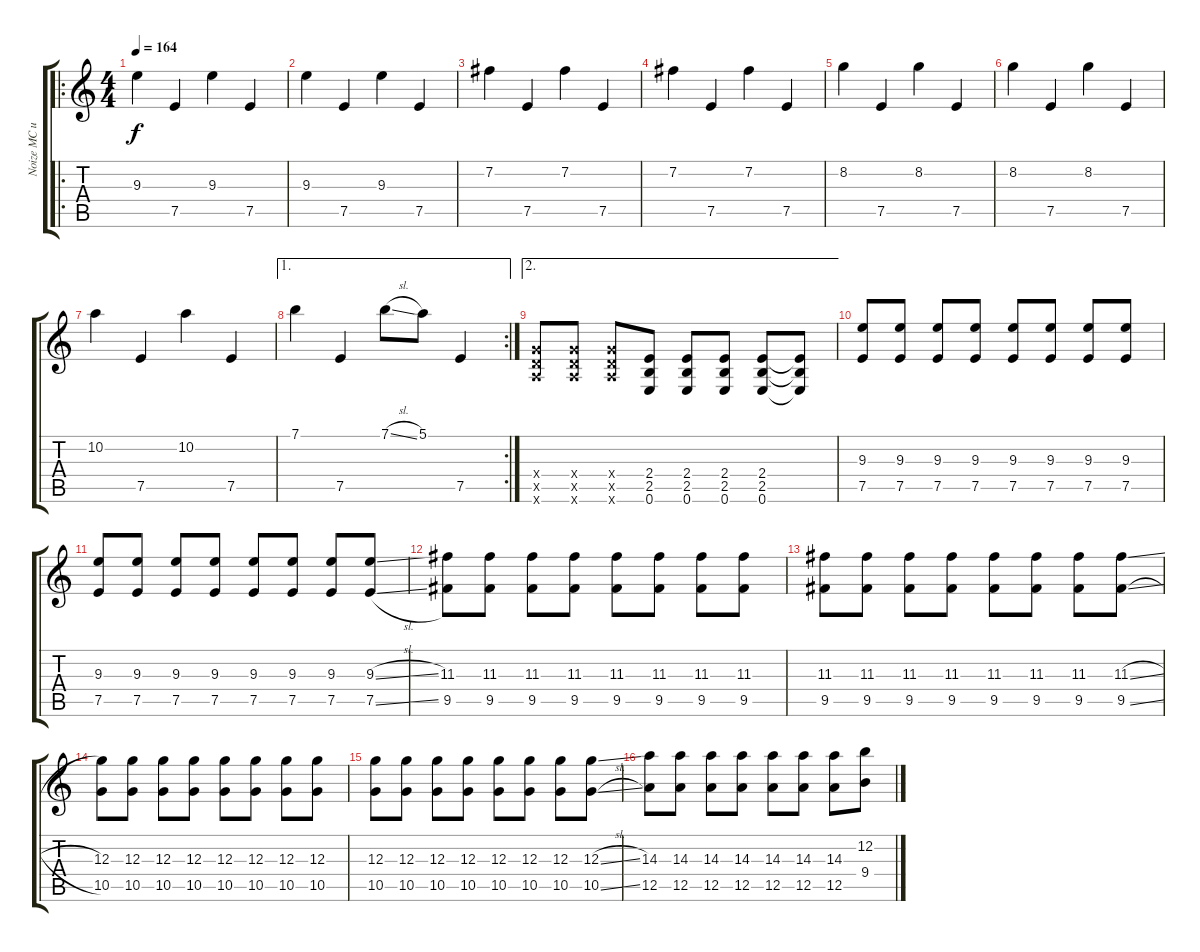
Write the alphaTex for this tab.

\track ("Noize MC играет в стандарте" "Noize MC и") {instrument electricguitarjazz}
\staff {score tabs}
\tuning (E4 B3 G3 D3 A2 E2) {hide}
\ro
\ts (4 4)
\tempo 164
\clef g2
\ks c
9.3.4{dy f} 7.5.4 9.3.4 7.5.4 |
9.3.4 7.5.4 9.3.4 7.5.4 |
7.2.4 7.5.4 7.2.4 7.5.4 |
7.2.4 7.5.4 7.2.4 7.5.4 |
8.2.4 7.5.4 8.2.4 7.5.4 |
8.2.4 7.5.4 8.2.4 7.5.4 |
10.2.4 7.5.4 10.2.4 7.5.4 |
\ae 1
\rc 2
7.1.4 7.5.4 7.1{sl}.8 5.1.8 7.5.4 |
\ae 2
(5.4{x} 5.5{x} 5.6{x}).8{instrument distortionguitar} (5.4{x} 5.5{x} 5.6{x}).8 (5.4{x} 5.5{x} 5.6{x}).8 (2.4 2.5 0.6).8 (2.4 2.5 0.6).8 (2.4 2.5 0.6).8 (2.4 2.5 0.6).8 (2.4{t} 2.5{t} 0.6{t}).8 |
(9.3 7.5).8 (9.3 7.5).8 (9.3 7.5).8 (9.3 7.5).8 (9.3 7.5).8 (9.3 7.5).8 (9.3 7.5).8 (9.3 7.5).8 |
(9.3 7.5).8 (9.3 7.5).8 (9.3 7.5).8 (9.3 7.5).8 (9.3 7.5).8 (9.3 7.5).8 (9.3 7.5).8 (9.3{sl} 7.5{sl}).8 |
(11.3 9.5).8 (11.3 9.5).8 (11.3 9.5).8 (11.3 9.5).8 (11.3 9.5).8 (11.3 9.5).8 (11.3 9.5).8 (11.3 9.5).8 |
(11.3 9.5).8 (11.3 9.5).8 (11.3 9.5).8 (11.3 9.5).8 (11.3 9.5).8 (11.3 9.5).8 (11.3 9.5).8 (11.3{sl} 9.5{sl}).8 |
(12.3 10.5).8 (12.3 10.5).8 (12.3 10.5).8 (12.3 10.5).8 (12.3 10.5).8 (12.3 10.5).8 (12.3 10.5).8 (12.3 10.5).8 |
(12.3 10.5).8 (12.3 10.5).8 (12.3 10.5).8 (12.3 10.5).8 (12.3 10.5).8 (12.3 10.5).8 (12.3 10.5).8 (12.3{sl} 10.5{sl}).8 |
(14.3 12.5).8 (14.3 12.5).8 (14.3 12.5).8 (14.3 12.5).8 (14.3 12.5).8 (14.3 12.5).8 (14.3 12.5).8 (12.2 9.4).8
